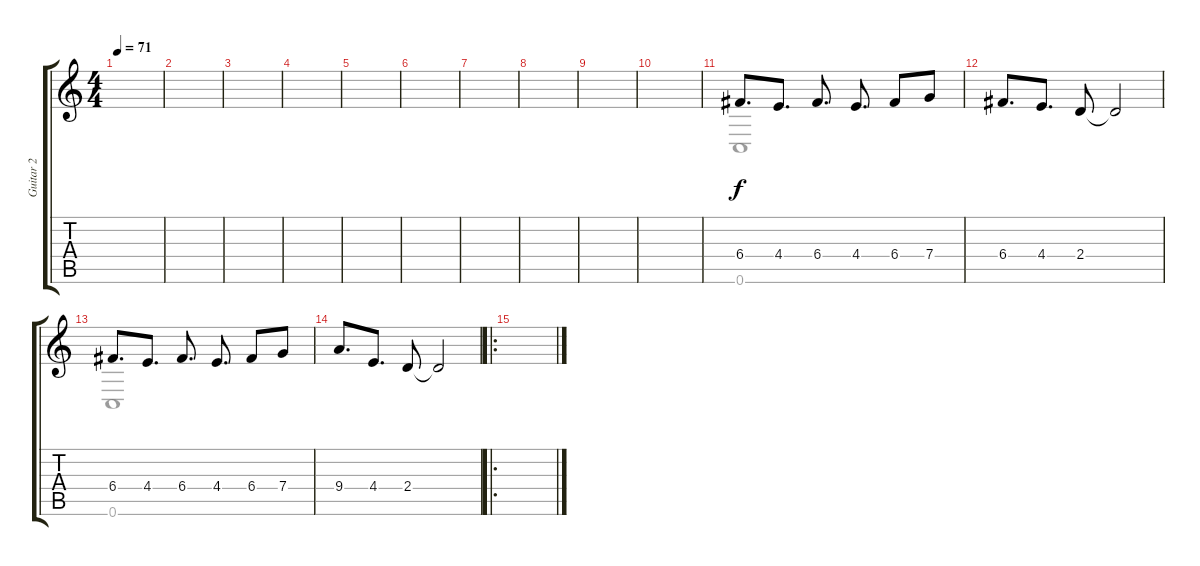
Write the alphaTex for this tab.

\track ("Guitar 2" "Guitar 2") {instrument overdrivenguitar}
\staff {score tabs}
\tuning (E4 C4 G3 C3 G2 C2) {hide}
\voice
\ts (4 4)
\tempo 71
\clef g2
\ks c
|
|
|
|
|
|
|
|
|
|
6.4.8{d} 4.4.8{d} 6.4.8{d} 4.4.8{d} 6.4.8 7.4.8 |
6.4.8{d} 4.4.8{d} 2.4.8 2.4{t}.2 |
6.4.8{d} 4.4.8{d} 6.4.8{d} 4.4.8{d} 6.4.8 7.4.8 |
9.4.8{d} 4.4.8{d} 2.4.8 2.4{t}.2 |
\ro
|
\voice
\clef g2
\ottava regular
\simile none
\ks c
|
|
|
|
|
|
|
|
|
|
0.6.1 |
|
0.6.1 |
|
|
